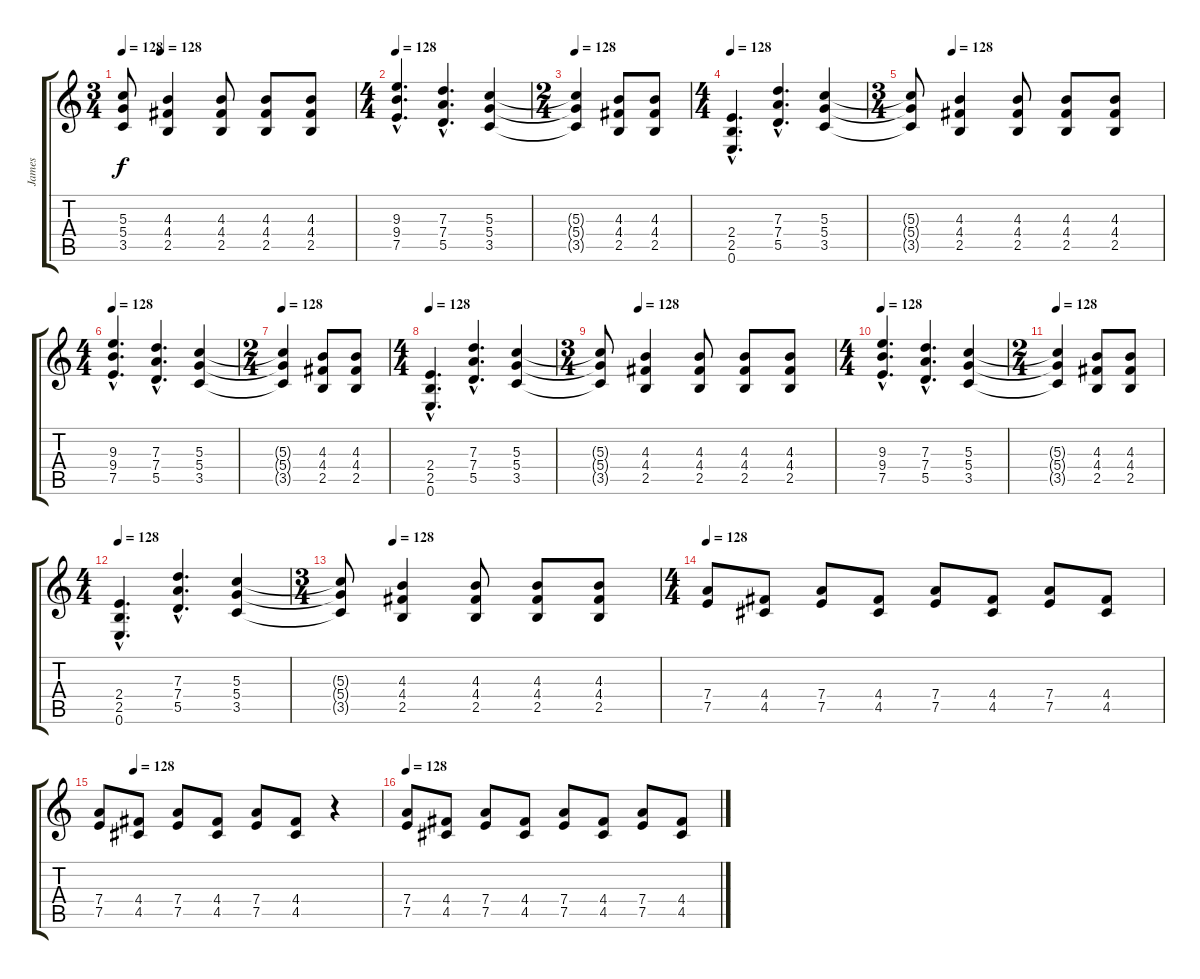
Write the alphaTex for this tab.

\track ("James" "James") {instrument distortionguitar}
\staff {score tabs}
\tuning (E4 B3 G3 D3 A2 E2) {hide}
\ts (3 4)
\tempo 128
\tempo (128 0.16666666666666666)
\clef g2
\ks c
(5.3{t} 5.4{t} 3.5{t}).8{dy f} (4.3 4.4 2.5).4 (4.3 4.4 2.5).8 (4.3 4.4 2.5).8 (4.3 4.4 2.5).8 |
\ts (4 4)
\tempo 128
(9.3{hac} 9.4{hac} 7.5{hac}).4{d} (7.3{hac} 7.4{hac} 5.5{hac}).4{d} (5.3 5.4 3.5).4 |
\ts (2 4)
\tempo 128
(5.3{t} 5.4{t} 3.5{t}).4 (4.3 4.4 2.5).8 (4.3 4.4 2.5).8 |
\ts (4 4)
\tempo 128
(2.4{hac} 2.5{hac} 0.6{hac}).4{d} (7.3{hac} 7.4{hac} 5.5{hac}).4{d} (5.3 5.4 3.5).4 |
\ts (3 4)
\tempo (128 0.16666666666666666)
(5.3{t} 5.4{t} 3.5{t}).8 (4.3 4.4 2.5).4 (4.3 4.4 2.5).8 (4.3 4.4 2.5).8 (4.3 4.4 2.5).8 |
\ts (4 4)
\tempo 128
(9.3{hac} 9.4{hac} 7.5{hac}).4{d} (7.3{hac} 7.4{hac} 5.5{hac}).4{d} (5.3 5.4 3.5).4 |
\ts (2 4)
\tempo 128
(5.3{t} 5.4{t} 3.5{t}).4 (4.3 4.4 2.5).8 (4.3 4.4 2.5).8 |
\ts (4 4)
\tempo 128
(2.4{hac} 2.5{hac} 0.6{hac}).4{d} (7.3{hac} 7.4{hac} 5.5{hac}).4{d} (5.3 5.4 3.5).4 |
\ts (3 4)
\tempo (128 0.16666666666666666)
(5.3{t} 5.4{t} 3.5{t}).8 (4.3 4.4 2.5).4 (4.3 4.4 2.5).8 (4.3 4.4 2.5).8 (4.3 4.4 2.5).8 |
\ts (4 4)
\tempo 128
(9.3{hac} 9.4{hac} 7.5{hac}).4{d} (7.3{hac} 7.4{hac} 5.5{hac}).4{d} (5.3 5.4 3.5).4 |
\ts (2 4)
\tempo 128
(5.3{t} 5.4{t} 3.5{t}).4 (4.3 4.4 2.5).8 (4.3 4.4 2.5).8 |
\ts (4 4)
\tempo 128
(2.4{hac} 2.5{hac} 0.6{hac}).4{d} (7.3{hac} 7.4{hac} 5.5{hac}).4{d} (5.3 5.4 3.5).4 |
\ts (3 4)
\tempo (128 0.16666666666666666)
(5.3{t} 5.4{t} 3.5{t}).8 (4.3 4.4 2.5).4 (4.3 4.4 2.5).8 (4.3 4.4 2.5).8 (4.3 4.4 2.5).8 |
\ts (4 4)
\tempo 128
(7.4 7.5).8 (4.4 4.5).8 (7.4 7.5).8 (4.4 4.5).8 (7.4 7.5).8 (4.4 4.5).8 (7.4 7.5).8 (4.4 4.5).8 |
\tempo (128 0.125)
(7.4 7.5).8 (4.4 4.5).8 (7.4 7.5).8 (4.4 4.5).8 (7.4 7.5).8 (4.4 4.5).8 r.4 |
\tempo 128
(7.4 7.5).8 (4.4 4.5).8 (7.4 7.5).8 (4.4 4.5).8 (7.4 7.5).8 (4.4 4.5).8 (7.4 7.5).8 (4.4 4.5).8
